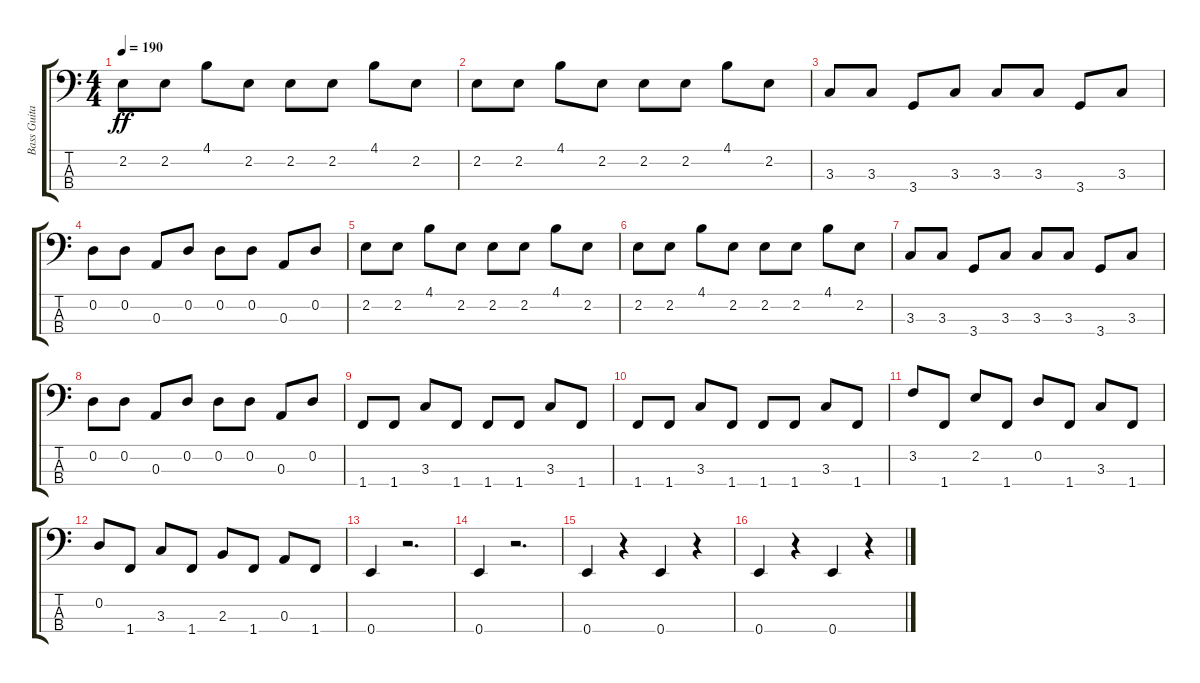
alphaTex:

\track ("Bass Guitar" "Bass Guita") {instrument electricbasspick}
\staff {score tabs}
\tuning (G2 D2 A1 E1) {hide}
\ts (4 4)
\tempo 190
\clef f4
\ks c
2.2.8{dy ff} 2.2.8 4.1.8 2.2.8 2.2.8 2.2.8 4.1.8 2.2.8 |
2.2.8 2.2.8 4.1.8 2.2.8 2.2.8 2.2.8 4.1.8 2.2.8 |
3.3.8 3.3.8 3.4.8 3.3.8 3.3.8 3.3.8 3.4.8 3.3.8 |
0.2.8 0.2.8 0.3.8 0.2.8 0.2.8 0.2.8 0.3.8 0.2.8 |
2.2.8 2.2.8 4.1.8 2.2.8 2.2.8 2.2.8 4.1.8 2.2.8 |
2.2.8 2.2.8 4.1.8 2.2.8 2.2.8 2.2.8 4.1.8 2.2.8 |
3.3.8 3.3.8 3.4.8 3.3.8 3.3.8 3.3.8 3.4.8 3.3.8 |
0.2.8 0.2.8 0.3.8 0.2.8 0.2.8 0.2.8 0.3.8 0.2.8 |
1.4.8 1.4.8 3.3.8 1.4.8 1.4.8 1.4.8 3.3.8 1.4.8 |
1.4.8 1.4.8 3.3.8 1.4.8 1.4.8 1.4.8 3.3.8 1.4.8 |
3.2.8 1.4.8 2.2.8 1.4.8 0.2.8 1.4.8 3.3.8 1.4.8 |
0.2.8 1.4.8 3.3.8 1.4.8 2.3.8 1.4.8 0.3.8 1.4.8 |
0.4.4 r.2{d} |
0.4.4 r.2{d} |
0.4.4 r.4 0.4.4 r.4 |
0.4.4 r.4 0.4.4 r.4
